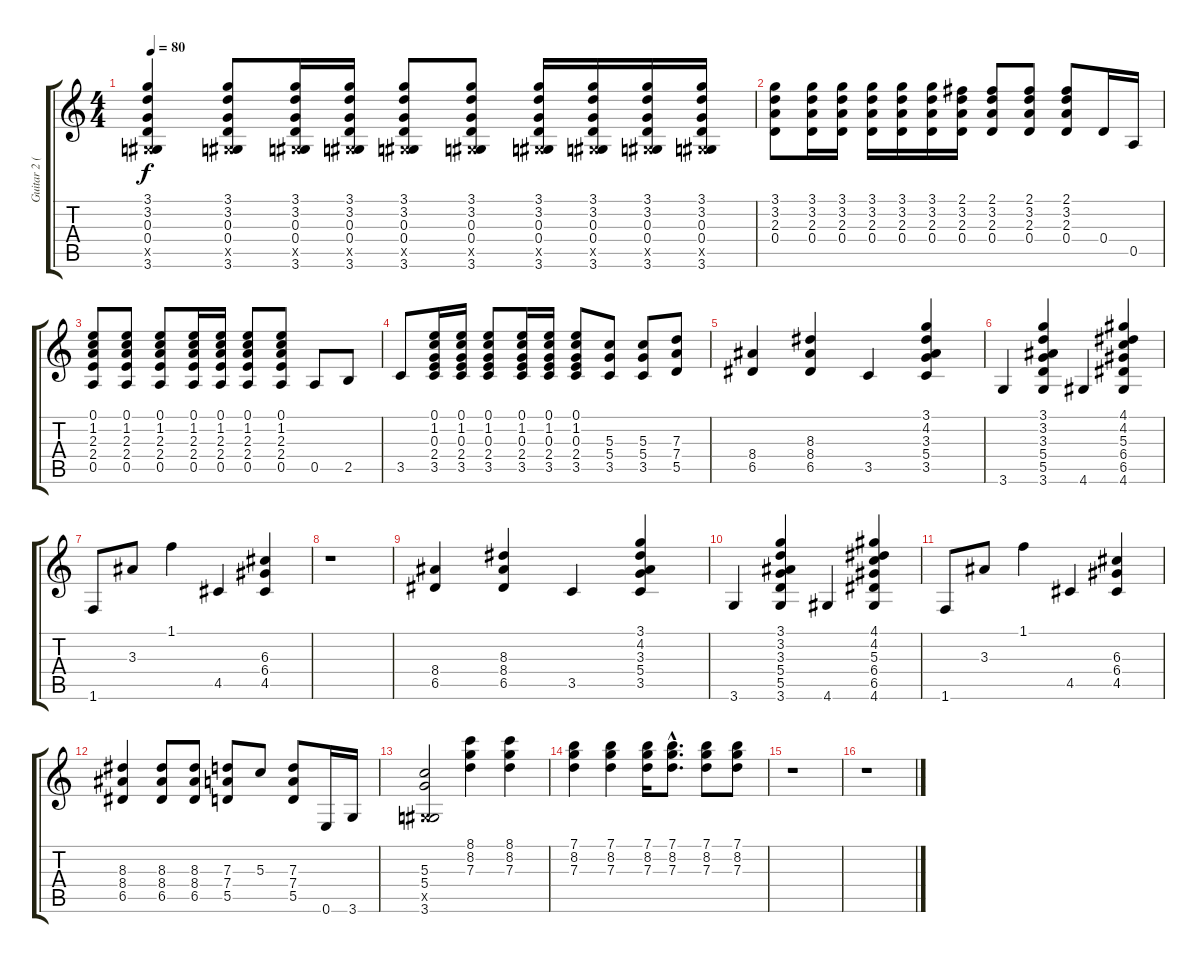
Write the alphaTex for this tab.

\track ("Guitar 2 (Disto)" "Guitar 2 (") {instrument distortionguitar}
\staff {score tabs}
\tuning (E4 B3 G3 D3 A2 E2) {hide}
\ts (4 4)
\tempo 80
\clef g2
\ks c
(3.1 3.2 0.3 0.4 -1.5{x} 3.6).4{dy f} (3.1 3.2 0.3 0.4 -1.5{x} 3.6).8 (3.1 3.2 0.3 0.4 -1.5{x} 3.6).16 (3.1 3.2 0.3 0.4 -1.5{x} 3.6).16 (3.1 3.2 0.3 0.4 -1.5{x} 3.6).8 (3.1 3.2 0.3 0.4 -1.5{x} 3.6).8 (3.1 3.2 0.3 0.4 -1.5{x} 3.6).16 (3.1 3.2 0.3 0.4 -1.5{x} 3.6).16 (3.1 3.2 0.3 0.4 -1.5{x} 3.6).16 (3.1 3.2 0.3 0.4 -1.5{x} 3.6).16 |
(3.1 3.2 2.3 0.4).8 (3.1 3.2 2.3 0.4).16 (3.1 3.2 2.3 0.4).16 (3.1 3.2 2.3 0.4).16 (3.1 3.2 2.3 0.4).16 (3.1 3.2 2.3 0.4).16 (2.1 3.2 2.3 0.4).16 (2.1 3.2 2.3 0.4).8 (2.1 3.2 2.3 0.4).8 (2.1 3.2 2.3 0.4).8 0.4.16 0.5.16 |
(0.1 1.2 2.3 2.4 0.5).8 (0.1 1.2 2.3 2.4 0.5).8 (0.1 1.2 2.3 2.4 0.5).8 (0.1 1.2 2.3 2.4 0.5).16 (0.1 1.2 2.3 2.4 0.5).16 (0.1 1.2 2.3 2.4 0.5).8 (0.1 1.2 2.3 2.4 0.5).8 0.5.8 2.5.8 |
3.5.8 (0.1 1.2 0.3 2.4 3.5).16 (0.1 1.2 0.3 2.4 3.5).16 (0.1 1.2 0.3 2.4 3.5).8 (0.1 1.2 0.3 2.4 3.5).16 (0.1 1.2 0.3 2.4 3.5).16 (0.1 1.2 0.3 2.4 3.5).8 (5.3 5.4 3.5).8 (5.3 5.4 3.5).8 (7.3 7.4 5.5).8 |
(8.4 6.5).4 (8.3 8.4 6.5).4 3.5.4 (3.1 4.2 3.3 5.4 3.5).4 |
3.6.4 (3.1 3.2 3.3 5.4 5.5 3.6).4 4.6.4 (4.1 4.2 5.3 6.4 6.5 4.6).4 |
1.6.8 3.3.8 1.1.4 4.5.4 (6.3 6.4 4.5).4 |
r.1 |
(8.4 6.5).4 (8.3 8.4 6.5).4 3.5.4 (3.1 4.2 3.3 5.4 3.5).4 |
3.6.4 (3.1 3.2 3.3 5.4 5.5 3.6).4 4.6.4 (4.1 4.2 5.3 6.4 6.5 4.6).4 |
1.6.8 3.3.8 1.1.4 4.5.4 (6.3 6.4 4.5).4 |
(8.3 8.4 6.5).4 (8.3 8.4 6.5).8 (8.3 8.4 6.5).8 (7.3 7.4 5.5).8 5.3.8 (7.3 7.4 5.5).8 0.6.16 3.6.16 |
(5.3 5.4 -1.5{x} 3.6).2 (8.1 8.2 7.3).4 (8.1 8.2 7.3).4 |
(7.1 8.2 7.3).4 (7.1 8.2 7.3).4 (7.1 8.2 7.3).16 (7.1{hac} 8.2{hac} 7.3{hac}).8{d} (7.1 8.2 7.3).8 (7.1 8.2 7.3).8 |
r.1 |
r.1
